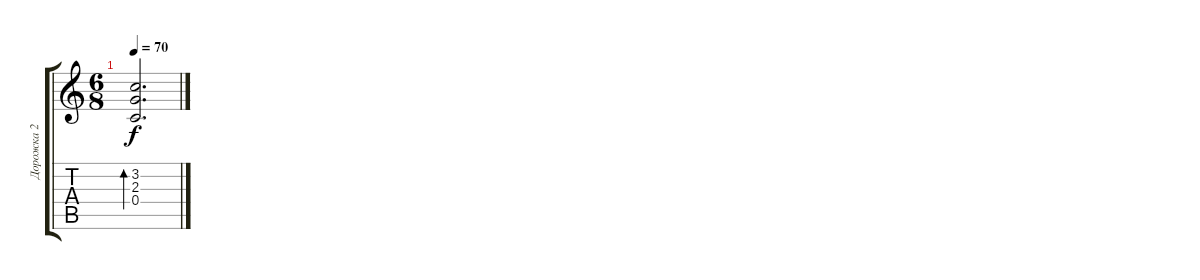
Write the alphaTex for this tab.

\track ("Дорожка 2" "Дорожка 2") {instrument acousticguitarsteel}
\staff {score tabs}
\tuning (D4 A3 F3 C3 G2 D2) {hide}
\ts (6 8)
\tempo 70
\clef g2
\ks c
(3.2 2.3 0.4).2{d bd 60 dy f}
